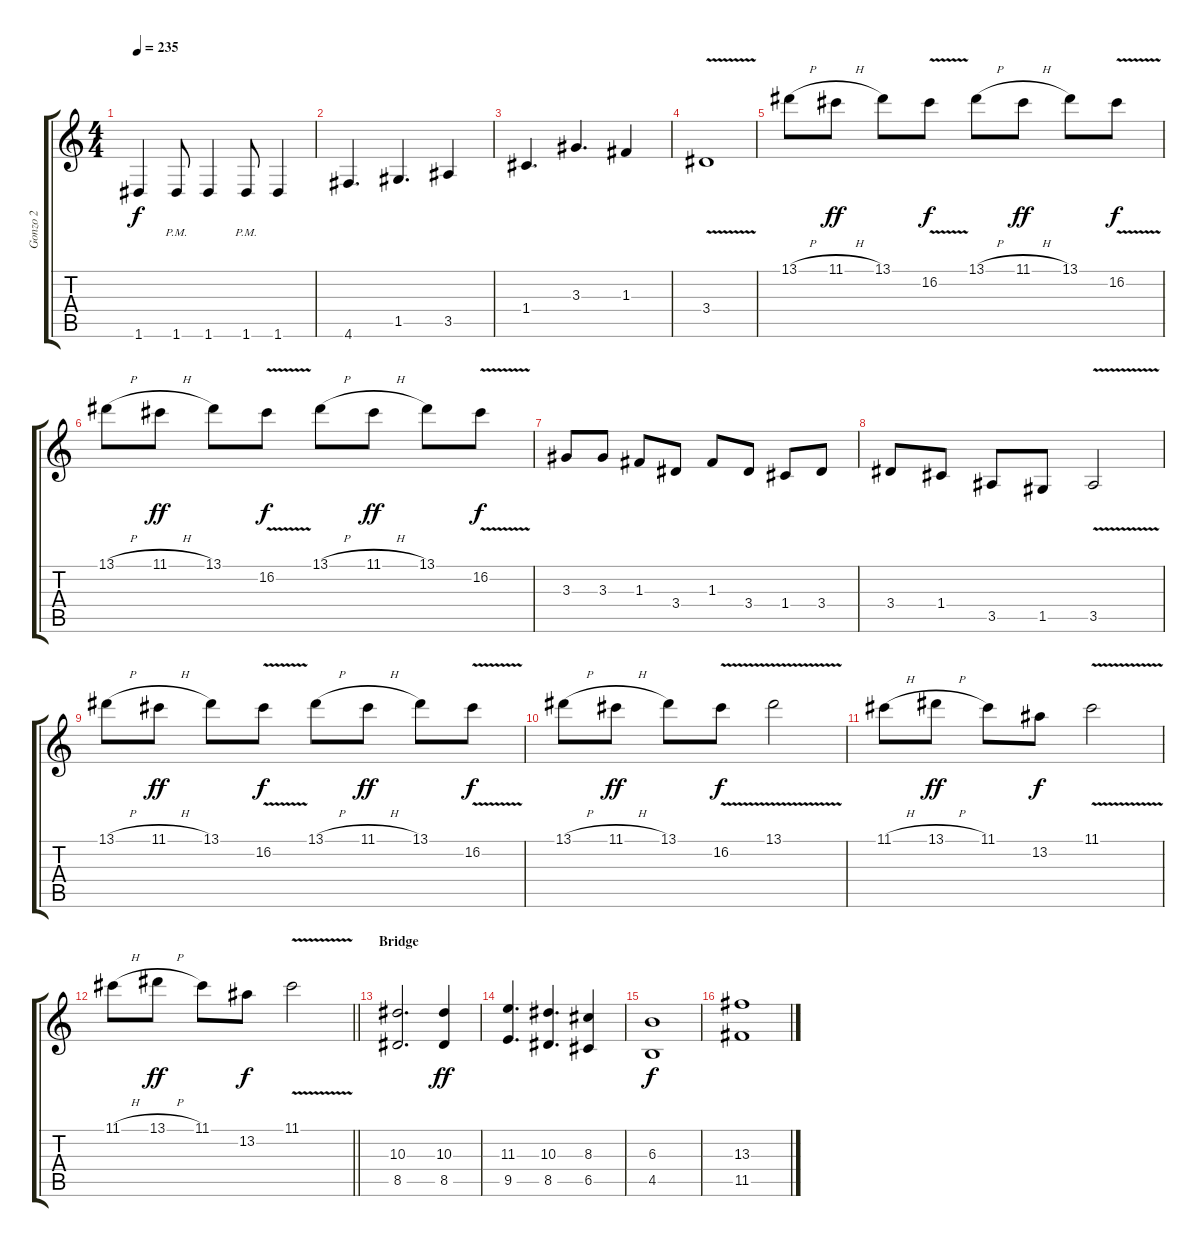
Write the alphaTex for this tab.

\track ("Gonzo 2" "Gonzo 2") {instrument distortionguitar}
\staff {score tabs}
\tuning (D4 A3 F3 C3 G2 D2) {hide}
\ts (4 4)
\tempo 235
\clef g2
\ks c
1.6.4{dy f} 1.6{pm}.8 1.6.4 1.6{pm}.8 1.6.4 |
4.6.4{d} 1.5.4{d} 3.5.4 |
1.4.4{d} 3.3.4{d} 1.3.4 |
3.4{v}.1 |
13.1{h}.8 11.1{h}.8{dy ff} 13.1.8 16.2{v}.8{dy f} 13.1{h}.8 11.1{h}.8{dy ff} 13.1.8 16.2{v}.8{dy f} |
13.1{h}.8 11.1{h}.8{dy ff} 13.1.8 16.2{v}.8{dy f} 13.1{h}.8 11.1{h}.8{dy ff} 13.1.8 16.2{v}.8{dy f} |
3.3.8 3.3.8 1.3.8 3.4.8 1.3.8 3.4.8 1.4.8 3.4.8 |
3.4.8 1.4.8 3.5.8 1.5.8 3.5{v}.2 |
13.1{h}.8 11.1{h}.8{dy ff} 13.1.8 16.2{v}.8{dy f} 13.1{h}.8 11.1{h}.8{dy ff} 13.1.8 16.2{v}.8{dy f} |
13.1{h}.8 11.1{h}.8{dy ff} 13.1.8 16.2{v}.8{dy f} 13.1{v}.2 |
11.1{h}.8 13.1{h}.8{dy ff} 11.1.8 13.2.8{dy f} 11.1{v}.2 |
\barLineRight lightlight
11.1{h}.8 13.1{h}.8{dy ff} 11.1.8 13.2.8{dy f} 11.1{v}.2 |
\section ("" "Bridge")
(10.3 8.5).2{d volume 10 instrument distortionguitar} (10.3 8.5).4{dy ff} |
(11.3 9.5).4{d} (10.3 8.5).4{d} (8.3 6.5).4 |
(6.3 4.5).1{dy f} |
(13.3 11.5).1
